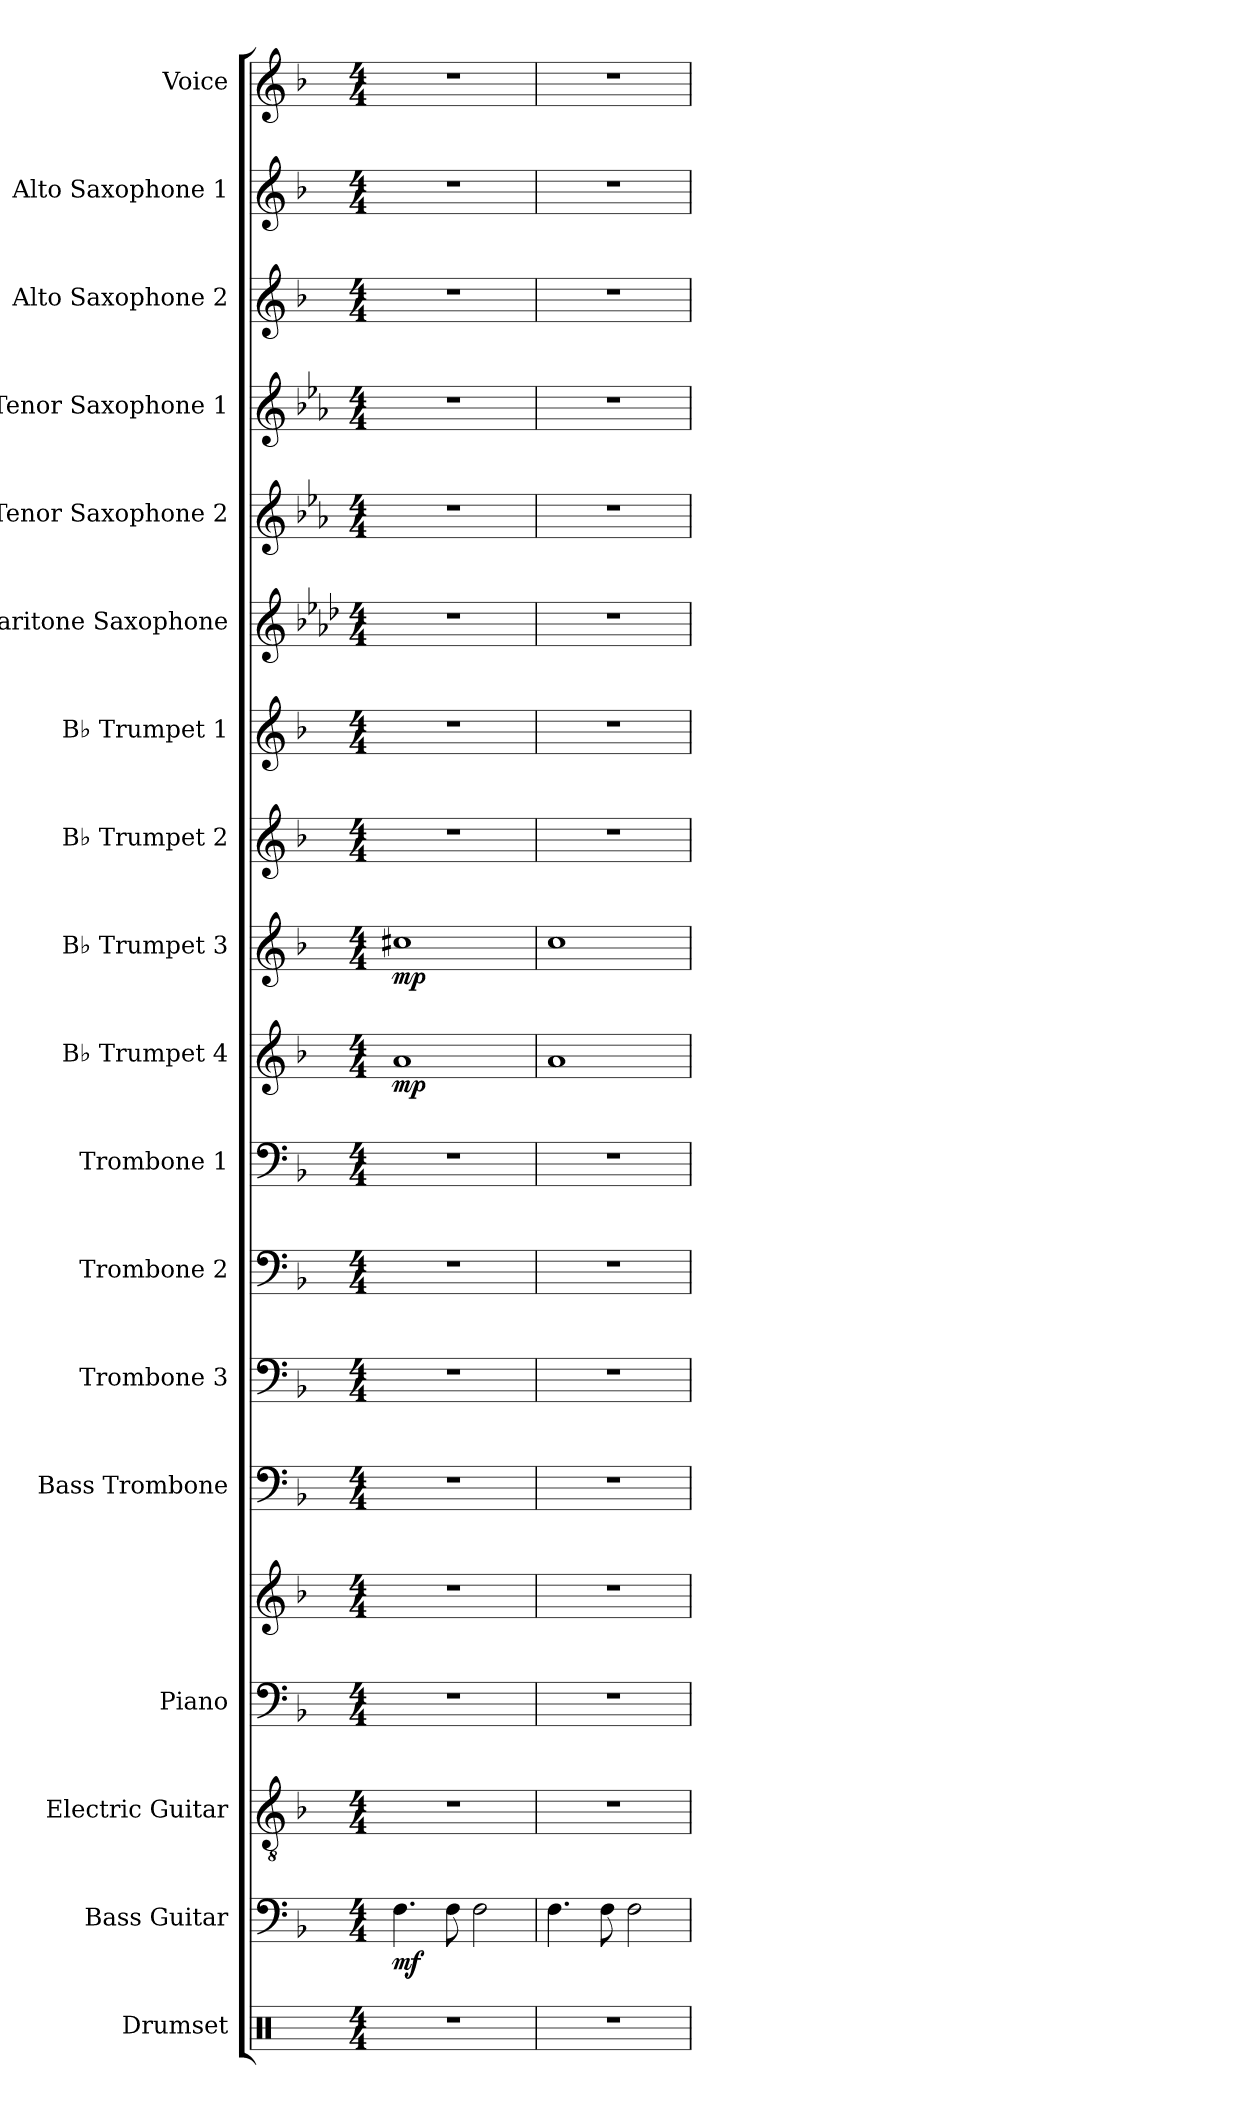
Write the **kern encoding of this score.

**kern	**kern	**dynam	**kern	**kern	**kern	**kern	**kern	**kern	**kern	**kern	**dynam	**kern	**dynam	**kern	**kern	**kern	**kern	**kern	**kern	**kern	**kern
*part18	*part17	*part17	*part16	*part15	*part15	*part14	*part13	*part12	*part11	*part10	*part10	*part9	*part9	*part8	*part7	*part6	*part5	*part4	*part3	*part2	*part1
*staff19	*staff18	*staff18	*staff17	*staff16	*staff15	*staff14	*staff13	*staff12	*staff11	*staff10	*staff10	*staff9	*staff9	*staff8	*staff7	*staff6	*staff5	*staff4	*staff3	*staff2	*staff1
*I"Drumset	*I"Bass Guitar	*	*I"Electric Guitar	*I"Piano	*	*I"Bass Trombone	*I"Trombone 3	*I"Trombone 2	*I"Trombone 1	*I"B♭ Trumpet 4	*	*I"B♭ Trumpet 3	*	*I"B♭ Trumpet 2	*I"B♭ Trumpet 1	*I"Baritone Saxophone	*I"Tenor Saxophone 2	*I"Tenor Saxophone 1	*I"Alto Saxophone 2	*I"Alto Saxophone 1	*I"Voice
*I'D. Set	*I'B. Guit.	*	*I'El. Guit.	*I'Pno.	*	*I'B. Tbn.	*I'Tbn. 3	*I'Tbn. 2	*I'Tbn. 1	*I'B♭ Tpt. 4	*	*I'B♭ Tpt. 3	*	*I'B♭ Tpt. 2	*I'B♭ Tpt. 1	*I'Bar. Sax.	*I'T. Sax. 2	*I'T. Sax. 1	*I'A. Sax. 2	*I'A. Sax. 1	*I'Voi.
*clefX	*clefF4	*	*clefGv2	*clefF4	*clefG2	*clefF4	*clefF4	*clefF4	*clefF4	*clefG2	*	*clefG2	*	*clefG2	*clefG2	*clefG2	*clefG2	*clefG2	*clefG2	*clefG2	*clefG2
*	*ITrd7c12	*	*	*	*	*	*	*	*	*ITrd1c2	*	*ITrd1c2	*	*ITrd1c2	*ITrd1c2	*ITrd12c21	*ITrd8c14	*ITrd8c14	*ITrd5c9	*ITrd5c9	*
*k[]	*k[b-]	*	*k[b-]	*k[b-]	*k[b-]	*k[b-]	*k[b-]	*k[b-]	*k[b-]	*k[b-e-a-]	*	*k[b-e-a-]	*	*k[b-e-a-]	*k[b-e-a-]	*k[b-e-a-d-]	*k[b-e-a-]	*k[b-e-a-]	*k[b-e-a-d-]	*k[b-e-a-d-]	*k[b-]
*M4/4	*M4/4	*	*M4/4	*M4/4	*M4/4	*M4/4	*M4/4	*M4/4	*M4/4	*M4/4	*	*M4/4	*	*M4/4	*M4/4	*M4/4	*M4/4	*M4/4	*M4/4	*M4/4	*M4/4
*MM125	*MM125	*	*MM125	*MM125	*MM125	*MM125	*MM125	*MM125	*MM125	*MM125	*	*MM125	*	*MM125	*MM125	*MM125	*MM125	*MM125	*MM125	*MM125	*MM125
=1	=1	=1	=1	=1	=1	=1	=1	=1	=1	=1	=1	=1	=1	=1	=1	=1	=1	=1	=1	=1	=1
!	!	!LO:DY:b	!	!	!	!	!	!	!	!	!LO:DY:b	!	!LO:DY:b	!	!	!	!	!	!	!	!
1r	4.FF\	mf	1r	1r	1r	1r	1r	1r	1r	1g	mp	1bn	mp	1r	1r	1r	1r	1r	1r	1r	1r
.	8FF\	.	.	.	.	.	.	.	.	.	.	.	.	.	.	.	.	.	.	.	.
.	2FF\	.	.	.	.	.	.	.	.	.	.	.	.	.	.	.	.	.	.	.	.
=2	=2	=2	=2	=2	=2	=2	=2	=2	=2	=2	=2	=2	=2	=2	=2	=2	=2	=2	=2	=2	=2
1r	4.FF\	.	1r	1r	1r	1r	1r	1r	1r	1g	.	1b-	.	1r	1r	1r	1r	1r	1r	1r	1r
.	8FF\	.	.	.	.	.	.	.	.	.	.	.	.	.	.	.	.	.	.	.	.
.	2FF\	.	.	.	.	.	.	.	.	.	.	.	.	.	.	.	.	.	.	.	.
=	=	=	=	=	=	=	=	=	=	=	=	=	=	=	=	=	=	=	=	=	=
*-	*-	*-	*-	*-	*-	*-	*-	*-	*-	*-	*-	*-	*-	*-	*-	*-	*-	*-	*-	*-	*-
